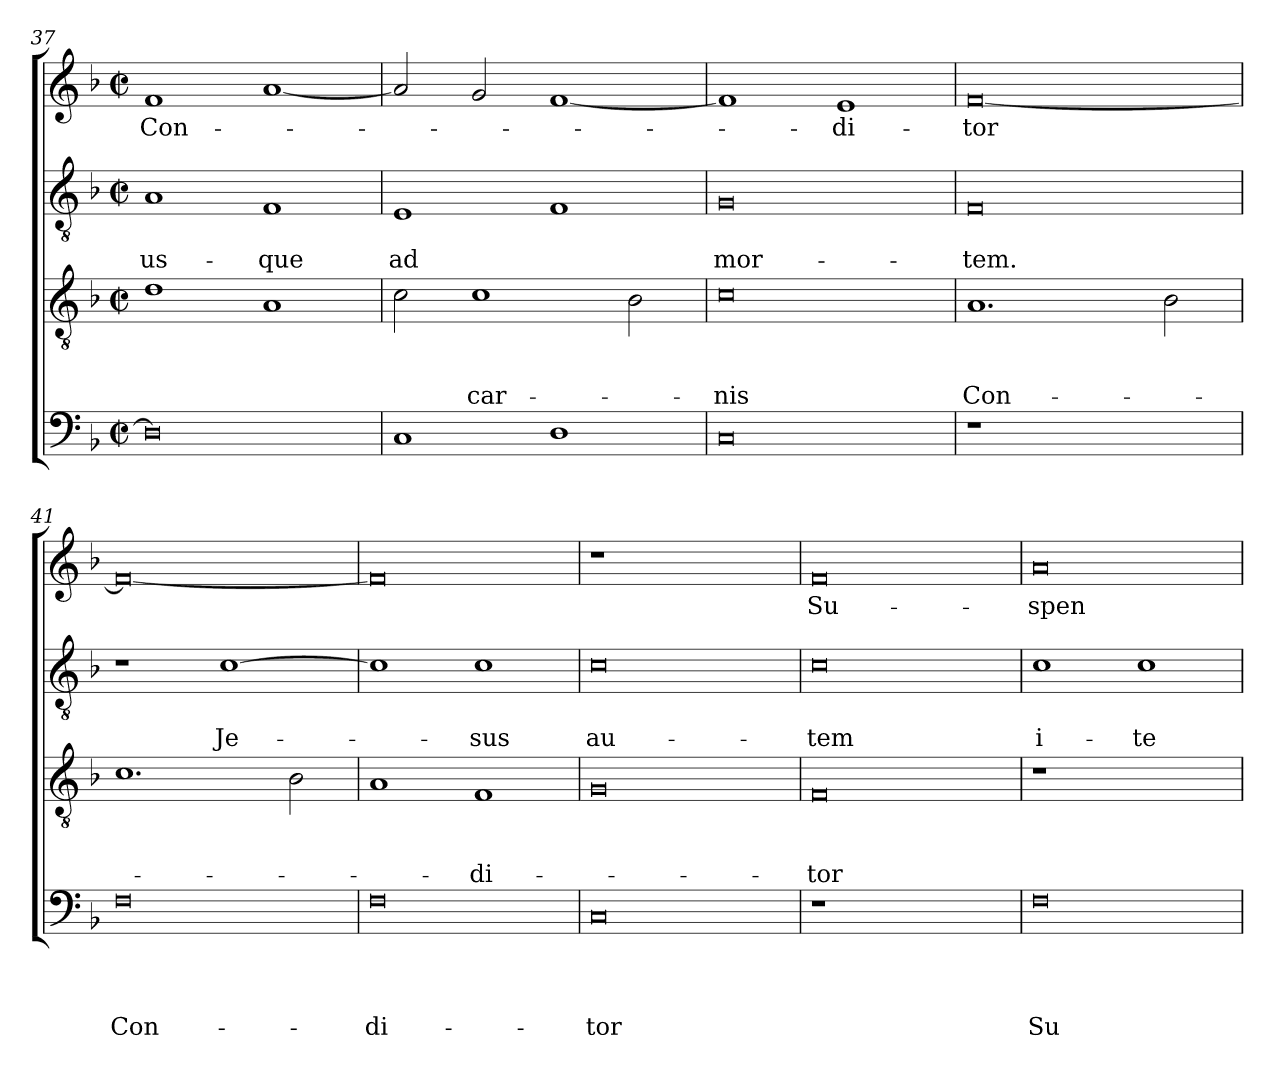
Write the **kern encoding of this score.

**kern	**text	**text	**text	**text	**kern	**text	**text	**text	**kern	**text	**text	**kern	**text
*part4	*part4	*part4	*part4	*part4	*part3	*part3	*part3	*part3	*part2	*part2	*part2	*part1	*part1
*staff4	*staff4	*staff4	*staff4	*staff4	*staff3	*staff3	*staff3	*staff3	*staff2	*staff2	*staff2	*staff1	*staff1
*clefF4	*	*	*	*	*clefGv2	*	*	*	*clefGv2	*	*	*clefG2	*
*k[b-]	*	*	*	*	*k[b-]	*	*	*	*k[b-]	*	*	*k[b-]	*
*F:	*	*	*	*	*F:	*	*	*	*F:	*	*	*F:	*
*M2/2	*	*	*	*	*M2/2	*	*	*	*M2/2	*	*	*M2/2	*
*met(c|)	*	*	*	*	*met(c|)	*	*	*	*met(c|)	*	*	*met(c|)	*
=37	=37	=37	=37	=37	=37	=37	=37	=37	=37	=37	=37	=37	=37
!	!	!	!	!	!	!	!	!	!	!	!LO:LY:b	!	!LO:LY:b
0D]	.	.	.	.	1d	.	.	.	1A	.	us-	1f	Con-
!	!	!	!	!	!	!	!	!	!	!	!LO:LY:b	!	!
.	.	.	.	.	1A	.	.	.	1F	.	-que	[1a	.
=38	=38	=38	=38	=38	=38	=38	=38	=38	=38	=38	=38	=38	=38
!	!	!	!	!	!	!	!	!	!	!	!LO:LY:b	!	!
1C	.	.	.	.	2c\	.	.	.	1E	.	ad	2a/]	.
!	!	!	!	!	!	!	!	!LO:LY:b	!	!	!	!	!
.	.	.	.	.	1c	.	.	car-	.	.	.	2g/	.
1D	.	.	.	.	.	.	.	.	1F	.	.	[1f	.
.	.	.	.	.	2B-\	.	.	.	.	.	.	.	.
=39	=39	=39	=39	=39	=39	=39	=39	=39	=39	=39	=39	=39	=39
!	!	!	!	!	!	!	!	!LO:LY:b	!	!	!LO:LY:b	!	!
0C	.	.	.	.	0c	.	.	-nis	0G	.	mor-	1f]	.
!	!	!	!	!	!	!	!	!	!	!	!	!	!LO:LY:b
.	.	.	.	.	.	.	.	.	.	.	.	1e	-di-
!!LO:LB:g=z
=40	=40	=40	=40	=40	=40	=40	=40	=40	=40	=40	=40	=40	=40
!	!	!	!	!	!	!	!	!LO:LY:b	!	!	!LO:LY:b	!	!LO:LY:b
1r	.	.	.	.	1.A	.	.	Con-	0F	.	-tem.	[0f	-tor
1ryy	.	.	.	.	.	.	.	.	.	.	.	.	.
.	.	.	.	.	2B-\	.	.	.	.	.	.	.	.
=41	=41	=41	=41	=41	=41	=41	=41	=41	=41	=41	=41	=41	=41
!	!	!	!	!LO:LY:b	!	!	!	!	!	!	!	!	!
0F	.	.	.	Con-	1.c	.	.	.	1r	.	.	0f_	.
!	!	!	!	!	!	!	!	!	!	!	!LO:LY:b	!	!
.	.	.	.	.	.	.	.	.	[1c	.	Je-	.	.
.	.	.	.	.	2B-\	.	.	.	.	.	.	.	.
=42	=42	=42	=42	=42	=42	=42	=42	=42	=42	=42	=42	=42	=42
!	!	!	!	!LO:LY:b	!	!	!	!	!	!	!	!	!
0F	.	.	.	-di-	1A	.	.	.	1c]	.	.	0f]	.
!	!	!	!	!	!	!	!	!LO:LY:b	!	!	!LO:LY:b	!	!
.	.	.	.	.	1F	.	.	-di-	1c	.	-sus	.	.
=43	=43	=43	=43	=43	=43	=43	=43	=43	=43	=43	=43	=43	=43
!	!	!	!	!LO:LY:b	!	!	!	!	!	!	!LO:LY:b	!	!
0C	.	.	.	-tor	0G	.	.	.	0c	.	au-	1r	.
.	.	.	.	.	.	.	.	.	.	.	.	1ryy	.
=44	=44	=44	=44	=44	=44	=44	=44	=44	=44	=44	=44	=44	=44
!	!	!	!	!	!	!	!	!LO:LY:b	!	!	!LO:LY:b	!	!LO:LY:b
1r	.	.	.	.	0F	.	.	-tor	0c	.	-tem	0f	Su-
1ryy	.	.	.	.	.	.	.	.	.	.	.	.	.
=45	=45	=45	=45	=45	=45	=45	=45	=45	=45	=45	=45	=45	=45
!	!	!	!	!LO:LY:b	!	!	!	!	!	!	!LO:LY:b	!	!LO:LY:b
0F	.	.	.	Su-	1r	.	.	.	1c	.	i-	0a	-spen-
!	!	!	!	!	!	!	!	!	!	!	!LO:LY:b	!	!
.	.	.	.	.	1ryy	.	.	.	1c	.	-te-	.	.
=	=	=	=	=	=	=	=	=	=	=	=	=	=
*-	*-	*-	*-	*-	*-	*-	*-	*-	*-	*-	*-	*-	*-
